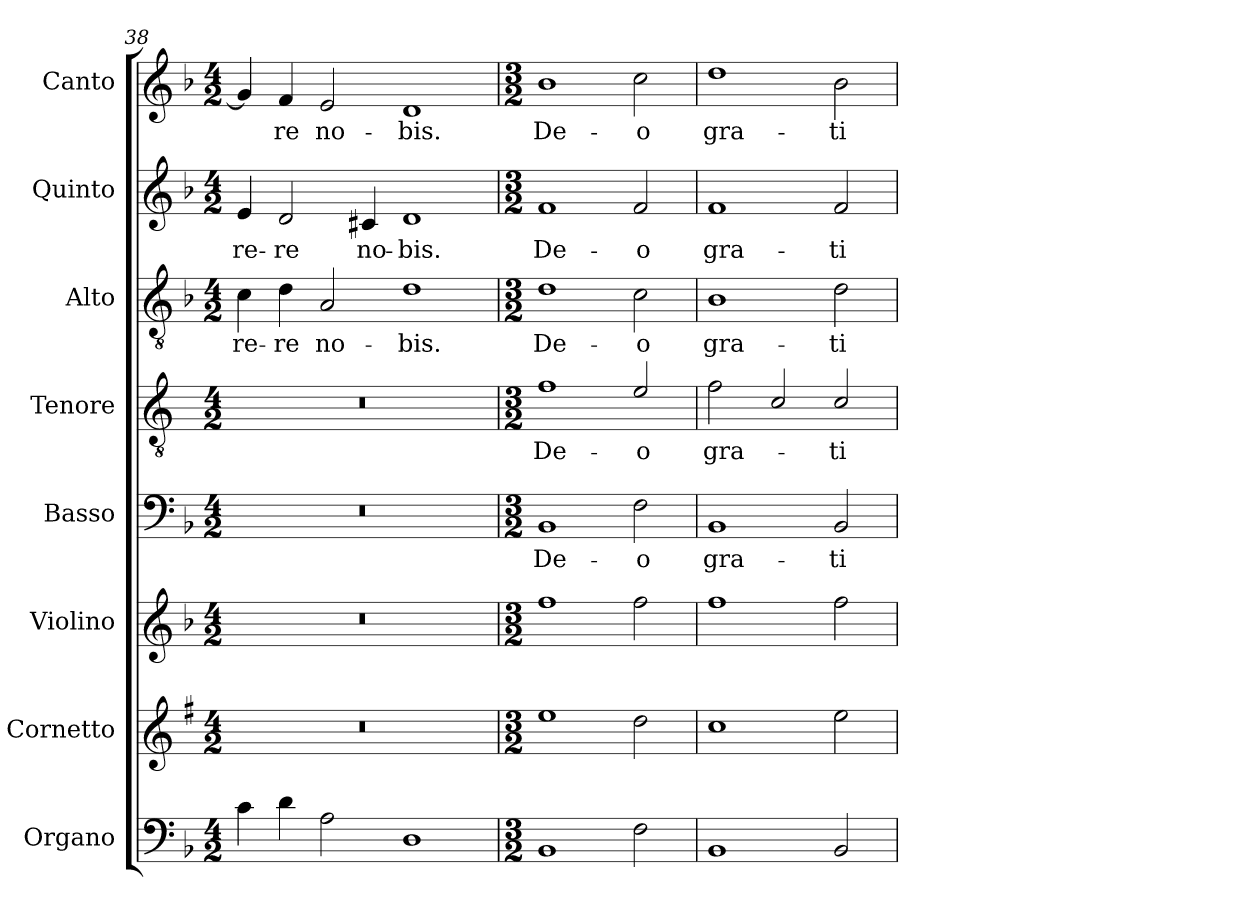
**kern	**kern	**kern	**kern	**text	**kern	**text	**kern	**text	**kern	**text	**kern	**text
*part8	*part7	*part6	*part5	*part5	*part4	*part4	*part3	*part3	*part2	*part2	*part1	*part1
*staff8	*staff7	*staff6	*staff5	*staff5	*staff4	*staff4	*staff3	*staff3	*staff2	*staff2	*staff1	*staff1
*I"Organo	*I"Cornetto	*I"Violino	*I"Basso	*	*I"Tenore	*	*I"Alto	*	*I"Quinto	*	*I"Canto	*
*I'Or	*I'Cto.	*I'Vln.	*I'B	*	*I'T	*	*I'A	*	*	*	*I'C	*
*clefF4	*clefG2	*clefG2	*clefF4	*	*clefGv2	*	*clefGv2	*	*clefG2	*	*clefG2	*
*	*ITrd1c2	*	*	*	*ITrd4c7	*	*	*	*	*	*	*
*k[b-]	*k[b-]	*k[b-]	*k[b-]	*	*k[b-]	*	*k[b-]	*	*k[b-]	*	*k[b-]	*
*F:	*F:	*F:	*F:	*	*F:	*	*F:	*	*F:	*	*F:	*
*M4/2	*M4/2	*M4/2	*M4/2	*	*M4/2	*	*M4/2	*	*M4/2	*	*M4/2	*
=38	=38	=38	=38	=38	=38	=38	=38	=38	=38	=38	=38	=38
!	!	!	!	!	!	!	!	!LO:LY:b	!	!LO:LY:b	!	!
4c\	0r	0r	0r	.	0r	.	4c\	-re-	4e/	-re-	4g/]	.
!	!	!	!	!	!	!	!	!LO:LY:b	!	!LO:LY:b	!	!LO:LY:b
4d\	.	.	.	.	.	.	4d\	-re	2d/	-re	4f/	-re
!	!	!	!	!	!	!	!	!LO:LY:b	!	!	!	!LO:LY:b
2A\	.	.	.	.	.	.	2A/	no-	.	.	2e/	no-
!	!	!	!	!	!	!	!	!	!	!LO:LY:b	!	!
.	.	.	.	.	.	.	.	.	4c#X/	no-	.	.
!	!	!	!	!	!	!	!	!LO:LY:b	!	!LO:LY:b	!	!LO:LY:b
1D	.	.	.	.	.	.	1d	-bis.	1d	-bis.	1d	-bis.
!!LO:PB:g=z
=39	=39	=39	=39	=39	=39	=39	=39	=39	=39	=39	=39	=39
*M3/2	*M3/2	*M3/2	*M3/2	*	*M3/2	*	*M3/2	*	*M3/2	*	*M3/2	*
!	!	!	!	!LO:LY:b	!	!LO:LY:b	!	!LO:LY:b	!	!LO:LY:b	!	!LO:LY:b
1BB-	1dd	1ff	1BB-	De-	1B-	De-	1d	De-	1f	De-	1b-	De-
!	!	!	!	!LO:LY:b	!	!LO:LY:b	!	!LO:LY:b	!	!LO:LY:b	!	!LO:LY:b
2F\	2cc\	2ff\	2F\	-o	2A/	-o	2c\	-o	2f/	-o	2cc\	-o
=40	=40	=40	=40	=40	=40	=40	=40	=40	=40	=40	=40	=40
!	!	!	!	!LO:LY:b	!	!LO:LY:b	!	!LO:LY:b	!	!LO:LY:b	!	!LO:LY:b
1BB-	1b-	1ff	1BB-	gra-	2B-\	gra-	1B-	gra-	1f	gra-	1dd	gra-
.	.	.	.	.	2F/	.	.	.	.	.	.	.
!	!	!	!	!LO:LY:b	!	!LO:LY:b	!	!LO:LY:b	!	!LO:LY:b	!	!LO:LY:b
2BB-/	2dd\	2ff\	2BB-/	-ti-	2F/	-ti-	2d\	-ti-	2f/	-ti-	2b-\	-ti-
=	=	=	=	=	=	=	=	=	=	=	=	=
*-	*-	*-	*-	*-	*-	*-	*-	*-	*-	*-	*-	*-
